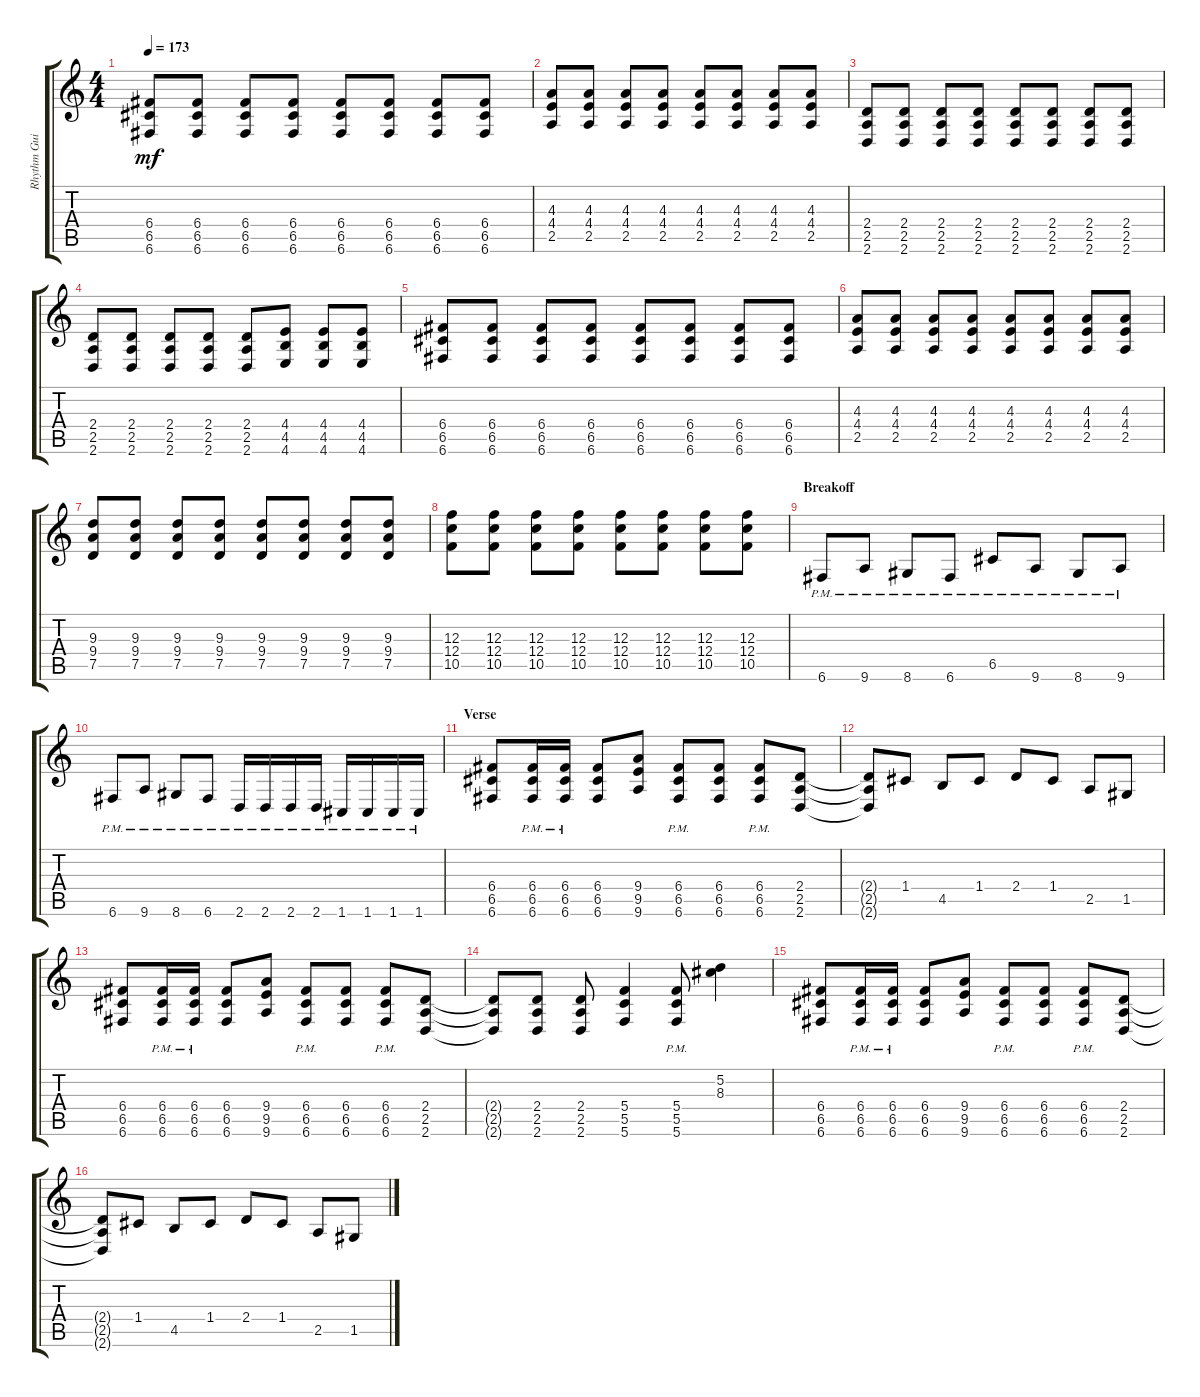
\track ("Rhythm Guitar" "Rhythm Gui") {instrument distortionguitar}
\staff {score tabs}
\tuning (D4 A3 F3 C3 G2 C2) {hide}
\ts (4 4)
\tempo 173
\clef g2
\ks c
(6.4 6.5 6.6).8{dy mf} (6.4 6.5 6.6).8 (6.4 6.5 6.6).8 (6.4 6.5 6.6).8 (6.4 6.5 6.6).8 (6.4 6.5 6.6).8 (6.4 6.5 6.6).8 (6.4 6.5 6.6).8 |
(4.3 4.4 2.5).8 (4.3 4.4 2.5).8 (4.3 4.4 2.5).8 (4.3 4.4 2.5).8 (4.3 4.4 2.5).8 (4.3 4.4 2.5).8 (4.3 4.4 2.5).8 (4.3 4.4 2.5).8 |
(2.4 2.5 2.6).8 (2.4 2.5 2.6).8 (2.4 2.5 2.6).8 (2.4 2.5 2.6).8 (2.4 2.5 2.6).8 (2.4 2.5 2.6).8 (2.4 2.5 2.6).8 (2.4 2.5 2.6).8 |
(2.4 2.5 2.6).8 (2.4 2.5 2.6).8 (2.4 2.5 2.6).8 (2.4 2.5 2.6).8 (2.4 2.5 2.6).8 (4.4 4.5 4.6).8 (4.4 4.5 4.6).8 (4.4 4.5 4.6).8 |
(6.4 6.5 6.6).8 (6.4 6.5 6.6).8 (6.4 6.5 6.6).8 (6.4 6.5 6.6).8 (6.4 6.5 6.6).8 (6.4 6.5 6.6).8 (6.4 6.5 6.6).8 (6.4 6.5 6.6).8 |
(4.3 4.4 2.5).8 (4.3 4.4 2.5).8 (4.3 4.4 2.5).8 (4.3 4.4 2.5).8 (4.3 4.4 2.5).8 (4.3 4.4 2.5).8 (4.3 4.4 2.5).8 (4.3 4.4 2.5).8 |
(9.3 9.4 7.5).8 (9.3 9.4 7.5).8 (9.3 9.4 7.5).8 (9.3 9.4 7.5).8 (9.3 9.4 7.5).8 (9.3 9.4 7.5).8 (9.3 9.4 7.5).8 (9.3 9.4 7.5).8 |
(12.3 12.4 10.5).8 (12.3 12.4 10.5).8 (12.3 12.4 10.5).8 (12.3 12.4 10.5).8 (12.3 12.4 10.5).8 (12.3 12.4 10.5).8 (12.3 12.4 10.5).8 (12.3 12.4 10.5).8 |
\section ("" "Breakoff")
6.6{pm}.8 9.6{pm}.8 8.6{pm}.8 6.6{pm}.8 6.5{pm}.8 9.6{pm}.8 8.6{pm}.8 9.6{pm}.8 |
6.6{pm}.8 9.6{pm}.8 8.6{pm}.8 6.6{pm}.8 2.6{pm}.16 2.6{pm}.16 2.6{pm}.16 2.6{pm}.16 1.6{pm}.16 1.6{pm}.16 1.6{pm}.16 1.6{pm}.16 |
\section ("" "Verse")
(6.4 6.5 6.6).8 (6.4{pm} 6.5{pm} 6.6{pm}).16 (6.4{pm} 6.5{pm} 6.6{pm}).16 (6.4 6.5 6.6).8 (9.4 9.5 9.6).8 (6.4{pm} 6.5{pm} 6.6{pm}).8 (6.4 6.5 6.6).8 (6.4{pm} 6.5{pm} 6.6{pm}).8 (2.4 2.5 2.6).8 |
(2.4{t} 2.5{t} 2.6{t}).8 1.4.8 4.5.8 1.4.8 2.4.8 1.4.8 2.5.8 1.5.8 |
(6.4 6.5 6.6).8 (6.4{pm} 6.5{pm} 6.6{pm}).16 (6.4{pm} 6.5{pm} 6.6{pm}).16 (6.4 6.5 6.6).8 (9.4 9.5 9.6).8 (6.4{pm} 6.5{pm} 6.6{pm}).8 (6.4 6.5 6.6).8 (6.4{pm} 6.5{pm} 6.6{pm}).8 (2.4 2.5 2.6).8 |
(2.4{t} 2.5{t} 2.6{t}).8 (2.4 2.5 2.6).8 (2.4 2.5 2.6).8 (5.4 5.5 5.6).4 (5.4{pm} 5.5{pm} 5.6{pm}).8 (5.2 8.3).4 |
(6.4 6.5 6.6).8 (6.4{pm} 6.5{pm} 6.6{pm}).16 (6.4{pm} 6.5{pm} 6.6{pm}).16 (6.4 6.5 6.6).8 (9.4 9.5 9.6).8 (6.4{pm} 6.5{pm} 6.6{pm}).8 (6.4 6.5 6.6).8 (6.4{pm} 6.5{pm} 6.6{pm}).8 (2.4 2.5 2.6).8 |
(2.4{t} 2.5{t} 2.6{t}).8 1.4.8 4.5.8 1.4.8 2.4.8 1.4.8 2.5.8 1.5.8
